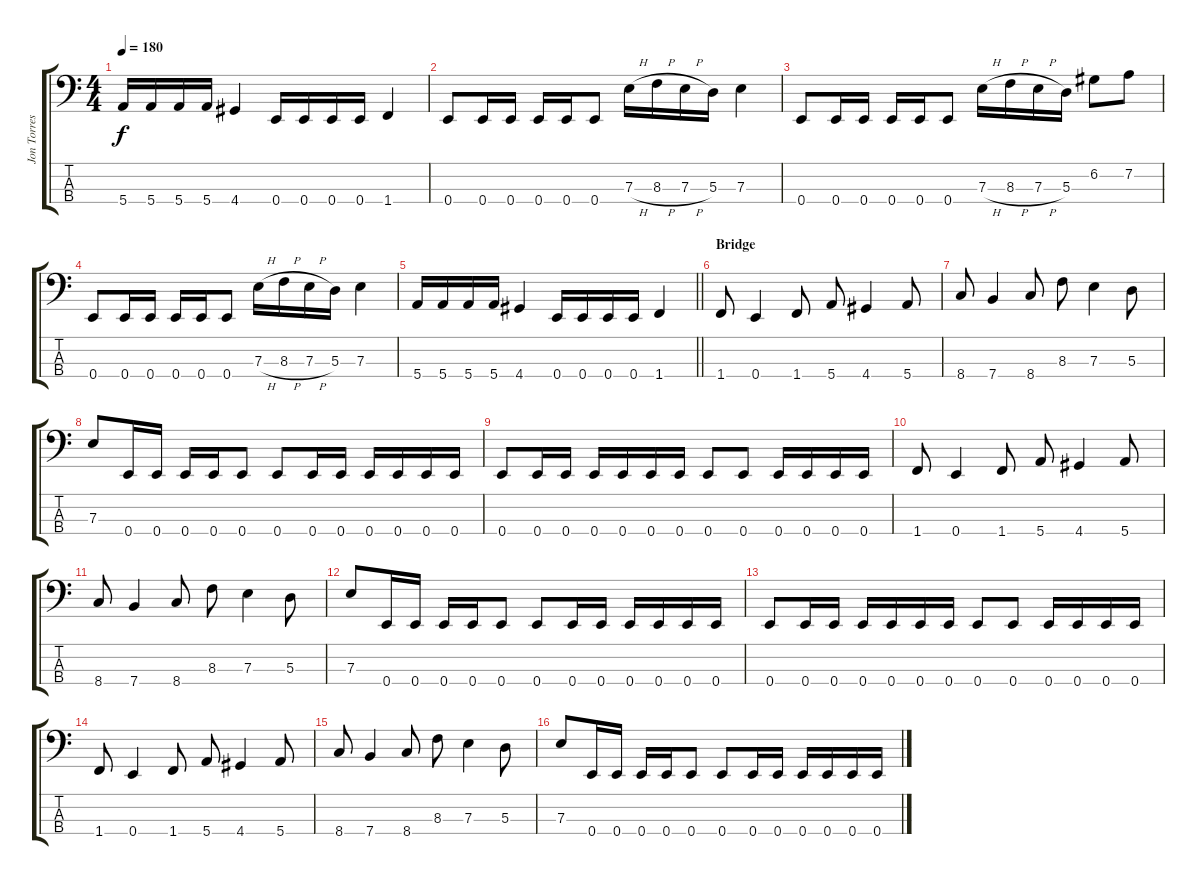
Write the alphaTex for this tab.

\track ("Jon Torres" "Jon Torres") {instrument electricbasspick}
\staff {score tabs}
\tuning (G2 D2 A1 E1) {hide}
\ts (4 4)
\tempo 180
\clef f4
\ks c
5.4.16{dy f} 5.4.16 5.4.16 5.4.16 4.4.4 0.4.16 0.4.16 0.4.16 0.4.16 1.4.4 |
0.4.8 0.4.16 0.4.16 0.4.16 0.4.16 0.4.8 7.3{h}.16 8.3{h}.16 7.3{h}.16 5.3.16 7.3.4 |
0.4.8 0.4.16 0.4.16 0.4.16 0.4.16 0.4.8 7.3{h}.16 8.3{h}.16 7.3{h}.16 5.3.16 6.2.8 7.2.8 |
0.4.8 0.4.16 0.4.16 0.4.16 0.4.16 0.4.8 7.3{h}.16 8.3{h}.16 7.3{h}.16 5.3.16 7.3.4 |
\barLineRight lightlight
5.4.16 5.4.16 5.4.16 5.4.16 4.4.4 0.4.16 0.4.16 0.4.16 0.4.16 1.4.4 |
\section ("" "Bridge")
1.4.8 0.4.4 1.4.8 5.4.8 4.4.4 5.4.8 |
8.4.8 7.4.4 8.4.8 8.3.8 7.3.4 5.3.8 |
7.3.8 0.4.16 0.4.16 0.4.16 0.4.16 0.4.8 0.4.8 0.4.16 0.4.16 0.4.16 0.4.16 0.4.16 0.4.16 |
0.4.8 0.4.16 0.4.16 0.4.16 0.4.16 0.4.16 0.4.16 0.4.8 0.4.8 0.4.16 0.4.16 0.4.16 0.4.16 |
1.4.8 0.4.4 1.4.8 5.4.8 4.4.4 5.4.8 |
8.4.8 7.4.4 8.4.8 8.3.8 7.3.4 5.3.8 |
7.3.8 0.4.16 0.4.16 0.4.16 0.4.16 0.4.8 0.4.8 0.4.16 0.4.16 0.4.16 0.4.16 0.4.16 0.4.16 |
0.4.8 0.4.16 0.4.16 0.4.16 0.4.16 0.4.16 0.4.16 0.4.8 0.4.8 0.4.16 0.4.16 0.4.16 0.4.16 |
1.4.8 0.4.4 1.4.8 5.4.8 4.4.4 5.4.8 |
8.4.8 7.4.4 8.4.8 8.3.8 7.3.4 5.3.8 |
7.3.8 0.4.16 0.4.16 0.4.16 0.4.16 0.4.8 0.4.8 0.4.16 0.4.16 0.4.16 0.4.16 0.4.16 0.4.16
